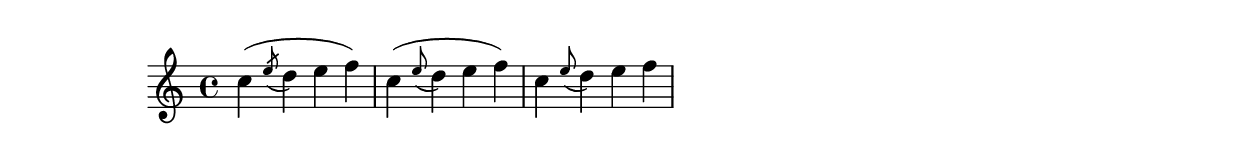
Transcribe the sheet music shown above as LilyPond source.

\version "2.14.2"

\header {
  texidoc = "Appoggiatura and acciaccaturas use a different slur than the
default, so they produce a nested slur without warnings."
}

\relative c'' {
  c4( \acciaccatura e8 d4 e4 f) |
  c4( \appoggiatura e8 d4 e4 f) |
  c4  \appoggiatura e8 d4 e4 f |
}
